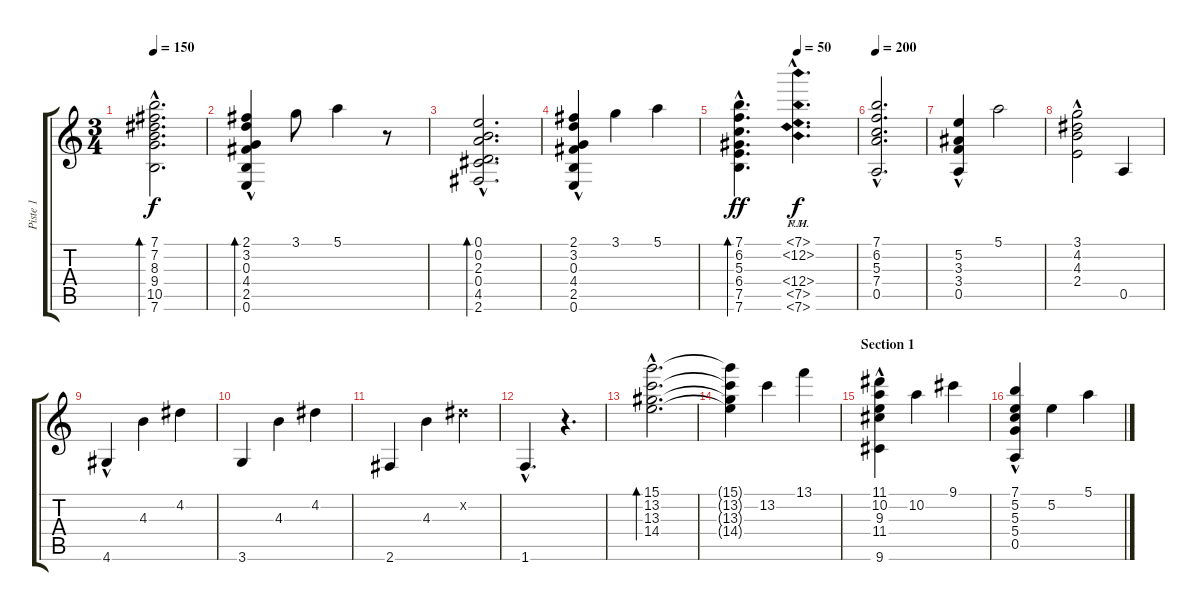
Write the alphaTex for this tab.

\track ("Piste 1" "Piste 1") {instrument acousticguitarnylon}
\staff {score tabs}
\tuning (E4 B3 G3 D3 A2 E2) {hide}
\ts (3 4)
\tempo 150
\clef g2
\ks c
(7.1{hac} 7.2{hac} 8.3{hac} 9.4{hac} 10.5{hac} 7.6{hac}).2{d bd 240 dy f} |
(2.1 3.2{hac} 0.3{hac} 4.4{hac} 2.5{hac} 0.6{hac}).4{bd 240} 3.1.8 5.1.4 r.8 |
(0.1{hac} 0.2{hac} 2.3{hac} 0.4{hac} 4.5{hac} 2.6{hac}).2{d bd 240} |
(2.1 3.2{hac} 0.3{hac} 4.4{hac} 2.5{hac} 0.6{hac}).4 3.1.4 5.1.4 |
\tempo (50 0.5)
(7.1{hac} 6.2{hac} 5.3{hac} 6.4{hac} 7.5{hac} 7.6).4{d bd 240 dy ff} (7.1{nh hac} 6.2{nh hac} 6.4{nh hac pm} 7.5{nh hac} 7.6{nh hac}).4{d dy f} |
\tempo 200
(7.1{hac} 6.2{hac} 5.3{hac} 7.4{hac} 0.5{hac}).2{d} |
(5.2 3.3{hac} 3.4{hac} 0.5{hac}).4 5.1.2 |
(3.1{hac} 4.2 4.3 2.4).2 0.5.4 |
4.6{hac}.4 4.3.4 4.2.4 |
3.6.4 4.3.4 4.2.4 |
2.6.4 4.3.4 4.2{x}.4 |
1.6{hac}.4{d} r.4{d} |
(15.1{hac} 13.2{hac} 13.3{hac} 14.4{hac}).2{d bd 120} |
(15.1{t} 13.2{t} 13.3{t} 14.4{t}).4 13.2.4 13.1.4 |
\section ("" "Section 1")
(11.1 10.2{hac} 9.3{hac} 11.4{hac} 9.6{hac}).4 10.2.4 9.1.4 |
(7.1 5.2{hac} 5.3{hac} 5.4{hac} 0.5{hac}).4 5.2.4 5.1.4
